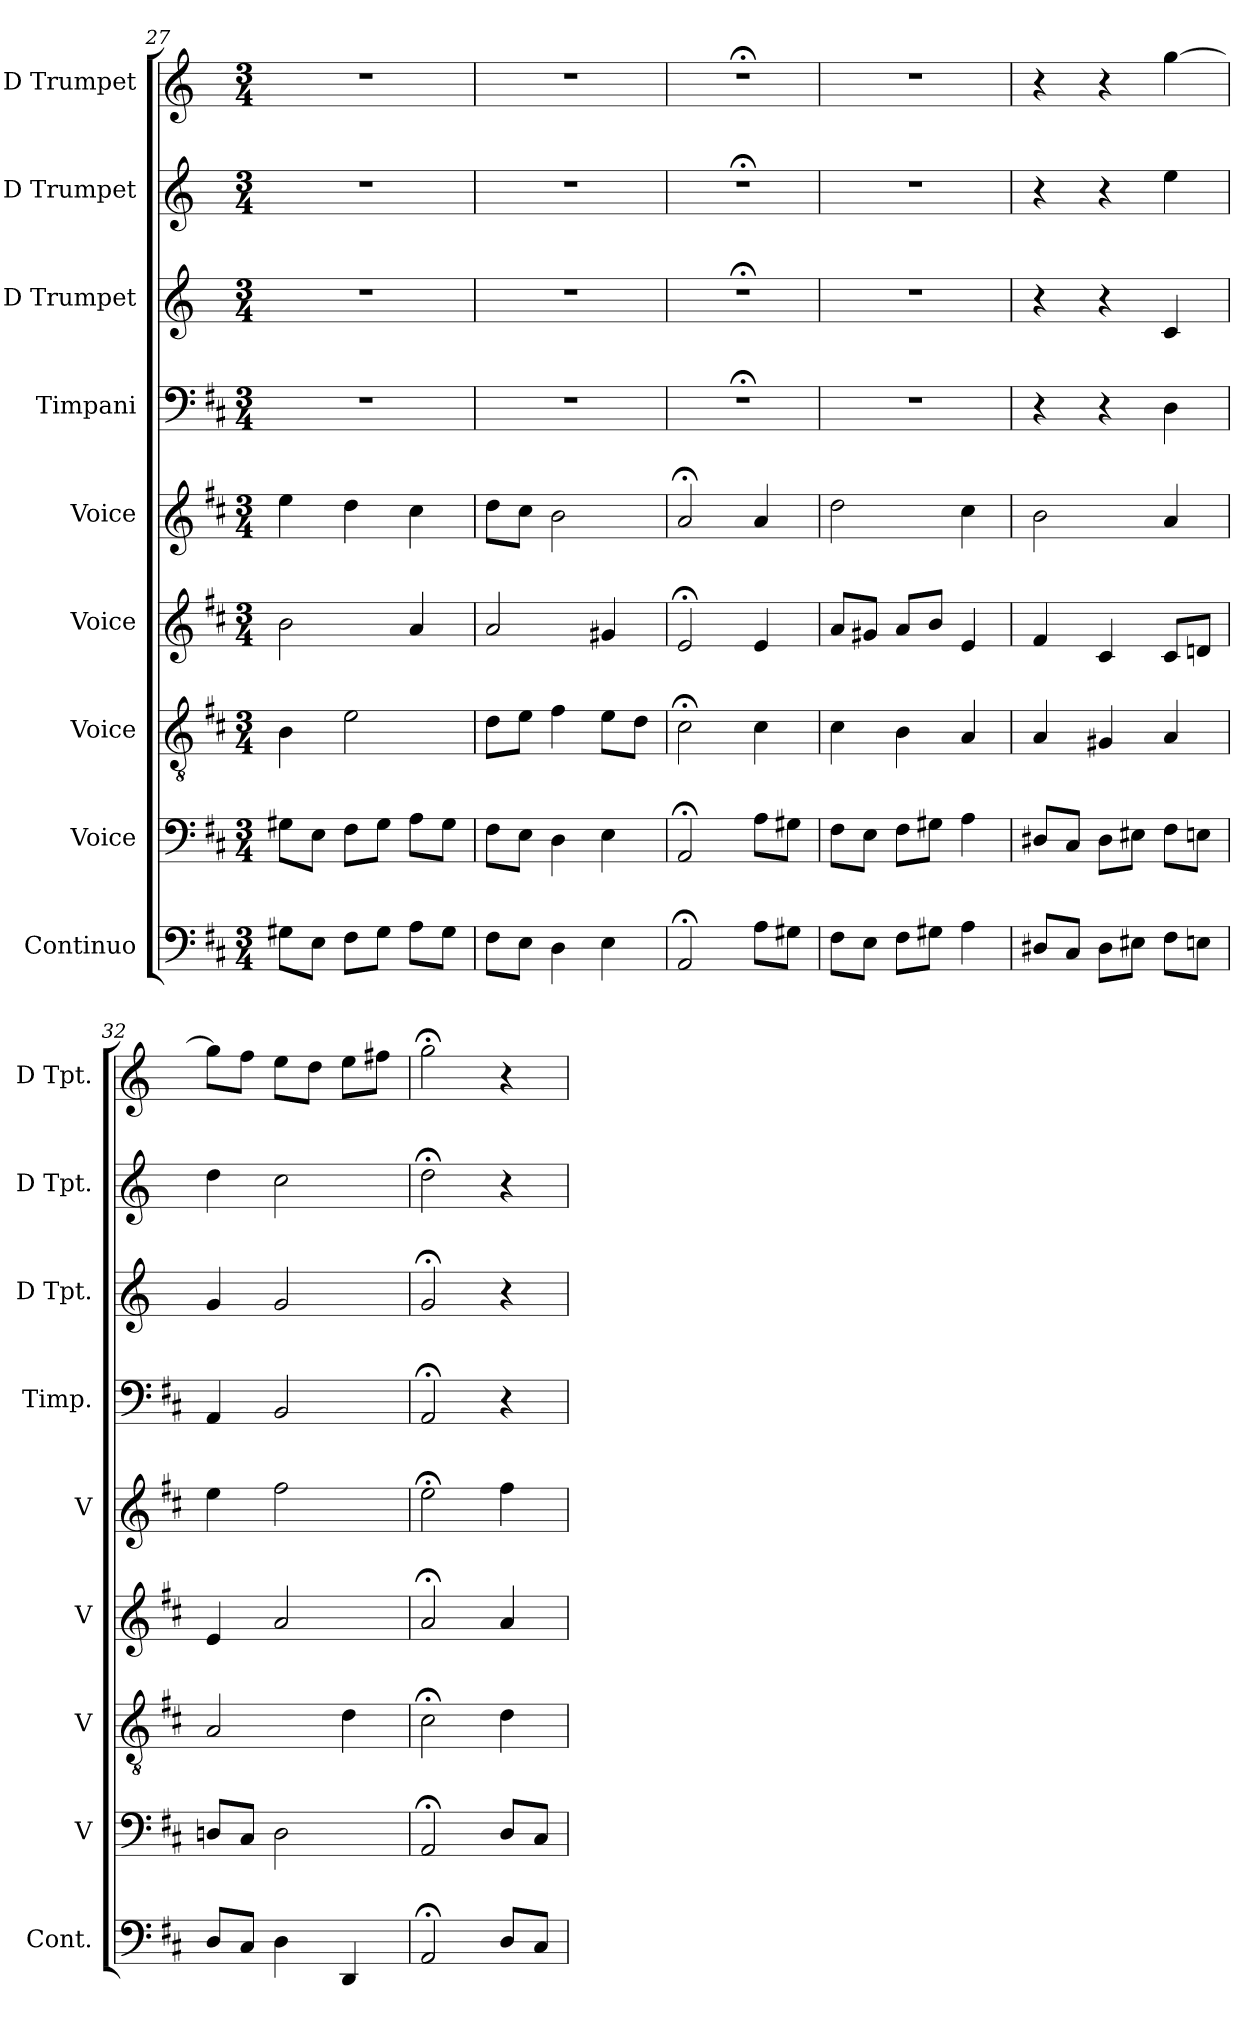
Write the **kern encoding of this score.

**kern	**kern	**kern	**kern	**kern	**kern	**kern	**kern	**kern
*part9	*part8	*part7	*part6	*part5	*part4	*part3	*part2	*part1
*staff9	*staff8	*staff7	*staff6	*staff5	*staff4	*staff3	*staff2	*staff1
*I"Continuo	*I"Voice	*I"Voice	*I"Voice	*I"Voice	*I"Timpani	*I"D Trumpet	*I"D Trumpet	*I"D Trumpet
*I'Cont.	*I'V	*I'V	*I'V	*I'V	*I'Timp.	*I'D Tpt.	*I'D Tpt.	*I'D Tpt.
*clefF4	*clefF4	*clefGv2	*clefG2	*clefG2	*clefF4	*clefG2	*clefG2	*clefG2
*ITrd7c12	*	*	*	*	*	*ITrd-1c-2	*ITrd-1c-2	*ITrd-1c-2
*k[f#c#]	*k[f#c#]	*k[f#c#]	*k[f#c#]	*k[f#c#]	*k[f#c#]	*k[f#c#]	*k[f#c#]	*k[f#c#]
*M3/4	*M3/4	*M3/4	*M3/4	*M3/4	*M3/4	*M3/4	*M3/4	*M3/4
=27	=27	=27	=27	=27	=27	=27	=27	=27
8GG#X\L	8G#X\L	4B\	2b\	4ee\	2.r	2.r	2.r	2.r
8EE\J	8E\J	.	.	.	.	.	.	.
8FF#\L	8F#\L	2e\	.	4dd\	.	.	.	.
8GG#\J	8G#\J	.	.	.	.	.	.	.
8AA\L	8A\L	.	4a/	4cc#\	.	.	.	.
8GG#\J	8G#\J	.	.	.	.	.	.	.
!!LO:PB:g=z
=28	=28	=28	=28	=28	=28	=28	=28	=28
8FF#\L	8F#\L	8d\L	2a/	8dd\L	2.r	2.r	2.r	2.r
8EE\J	8E\J	8e\J	.	8cc#\J	.	.	.	.
4DD\	4D\	4f#\	.	2b\	.	.	.	.
4EE\	4E\	8e\L	4g#X/	.	.	.	.	.
.	.	8d\J	.	.	.	.	.	.
=29	=29	=29	=29	=29	=29	=29	=29	=29
2AAA;</	2AA;</	2c#;<\	2e;</	2a;</	2.r;<	2.r;<	2.r;<	2.r;<
8AA\L	8A\L	4c#\	4e/	4a/	.	.	.	.
8GG#X\J	8G#X\J	.	.	.	.	.	.	.
=30	=30	=30	=30	=30	=30	=30	=30	=30
8FF#\L	8F#\L	4c#\	8a/L	2dd\	2.r	2.r	2.r	2.r
8EE\J	8E\J	.	8g#X/J	.	.	.	.	.
8FF#\L	8F#\L	4B\	8a/L	.	.	.	.	.
8GG#X\J	8G#X\J	.	8b/J	.	.	.	.	.
4AA\	4A\	4A/	4e/	4cc#\	.	.	.	.
=31	=31	=31	=31	=31	=31	=31	=31	=31
8DD#X/L	8D#X/L	4A/	4f#/	2b\	4r	4r	4r	4r
8CC#/J	8C#/J	.	.	.	.	.	.	.
8DD#\L	8D#\L	4G#X/	4c#/	.	4r	4r	4r	4r
8EE#X\J	8E#X\J	.	.	.	.	.	.	.
8FF#\L	8F#\L	4A/	8c#/L	4a/	4D\	4d/	4ff#\	[4aa\
8EEn\J	8En\J	.	8dn/J	.	.	.	.	.
=32	=32	=32	=32	=32	=32	=32	=32	=32
8DD/L	8Dn/L	2A/	4e/	4ee\	4AA/	4a/	4ee\	8aa\L]
8CC#/J	8C#/J	.	.	.	.	.	.	8gg\J
4DD\	2D\	.	2a/	2ff#\	2BB/	2a/	2dd\	8ff#\L
.	.	.	.	.	.	.	.	8ee\J
4DDD/	.	4d\	.	.	.	.	.	8ff#\L
.	.	.	.	.	.	.	.	8gg#X\J
=33	=33	=33	=33	=33	=33	=33	=33	=33
2AAA;</	2AA;</	2c#;<\	2a;</	2ee;<\	2AA;</	2a;</	2ee;<\	2aa;<\
8DD/L	8D/L	4d\	4a/	4ff#\	4r	4r	4r	4r
8CC#/J	8C#/J	.	.	.	.	.	.	.
=	=	=	=	=	=	=	=	=
*-	*-	*-	*-	*-	*-	*-	*-	*-
